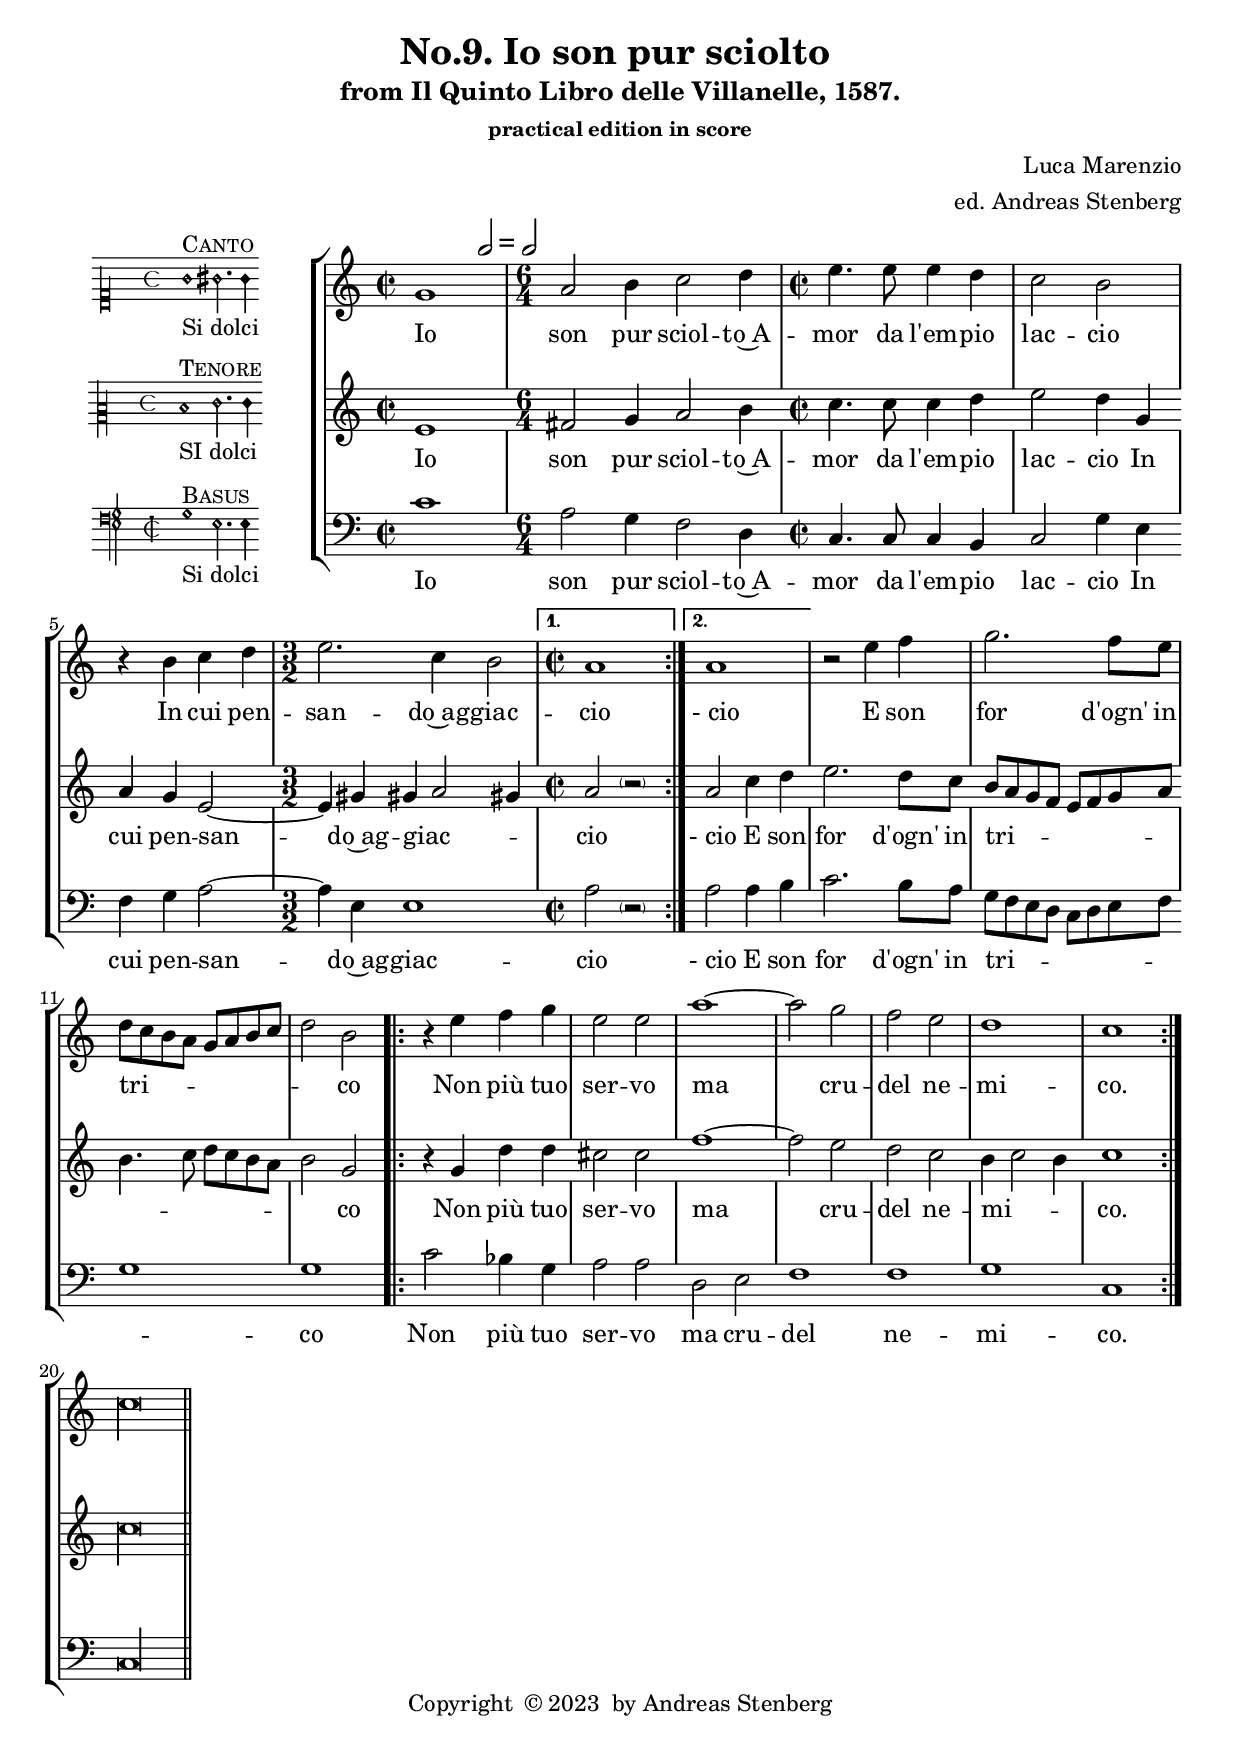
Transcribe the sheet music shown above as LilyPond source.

\version "2.20.0"

\include "deutsch.ly"

#(append! supported-clefs '(("petrucci-f3" . ("clefs.petrucci.f" 0 0))))
#(append! supported-clefs '(("mensural-f3" . ("clefs.mensural.f" 0 0))))

ficta = \once \set suggestAccidentals =##t

\header {

  title = "No.9. Io son pur sciolto "

  subtitle = "from Il Quinto Libro delle Villanelle, 1587."

  subsubtitle = "practical edition in score"

  composer = "Luca Marenzio"

  arranger = "ed. Andreas Stenberg"
  poet = ""
  meter =""

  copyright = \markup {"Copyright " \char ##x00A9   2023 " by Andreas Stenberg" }

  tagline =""

}

global = {

  \key c \major

}

%% PDF p.5.

sopMusic = \relative c'' {


  \set Score.tempoHideNote = ##t

  \tempo 2 = 96

  \time 2/2

%  \set Timing.measureLength = #(ly:make-moment 4/2)

%  \override Staff.BarLine.transparent = ##t

  \repeat volta 2 {

    g1
    \mark \markup { \fontsize #-2 \note {2} #1
  =
  \fontsize #-2 \note {2}  #1 }

    \time 6/4
    a2 h4 c2

    d4
    \time 2/2
    e4. e8

    e4 d4 c2

    h2 r4 h4

    c4 d4
    \time 3/2
    e2.

    c4 h2
  }
  \alternative {
    {
      \time 2/2
      a1
      \revert Staff.BarLine.transparent
    }
    {
      a1
    }
  }

  r2 e'4 f4 g2.

  f8 e8 d8\melisma c8 h8 a8 g8 a8 h8 c8

  d2\melismaEnd h2

  \revert Staff.BarLine.transparent

  \repeat volta 2 {

    r4 e4 f4 g4

    e2 e2

    a1~a2

    g2

    f2 e2

    d1

    c1


  }

  \revert Staff.BarLine.transparent

  \cadenzaOn

  c\longa

  \bar "||"

  \cadenzaOff

}

sopWords = \lyricmode {

  Io son pur sciol -- to~A -- mor da l'em -- pio lac -- cio

  In cui pen -- san -- do~ag -- giac -- cio

  "- cio"

  E son for d'ogn' in tri -- co

  Non più tuo ser -- vo ma cru -- del ne -- mi -- co.
}

%% PDF p.53.

altoMusic = \relative c' {

  \override Staff.BarLine.transparent = ##t

  \repeat volta 2 {

    e1

    fis2 g4 a2

    h4 c4. c8

    c4 d4 e2

    d4 g,4 a4 g4

    e2~ e4 gis4

    gis!4\melisma a2 gis!4\melismaEnd

  }
  \alternative {
    {
      a2 \parenthesize r2
      \once \revert Staff.BarLine.transparent

    }
    {
      a2
    }
  }

  c4 d4

  e2. d8 c8

  h8\melisma a8 g8 f8 e8 f8 g8 a8

  h4. c8 d8 c8 h8 a8

  h2\melismaEnd g2

  \once \revert Staff.BarLine.transparent

  \repeat volta 2 {
    r4 g4 d'4 d4

    \override Staff.BarLine.transparent =##t

    cis2 cis2

    f1~f2

    e2

    d2 c2

    h4\melisma c2 h4\melismaEnd

    c1


    \revert Staff.BarLine.transparent

  }

  \cadenzaOn

  c\longa

  \cadenzaOff

}

altoWords = \lyricmode {

  Io son pur sciol -- to~A -- mor da l'em -- pio lac -- cio

  In cui pen -- san -- do~ag -- giac -- cio

  "- cio"

  E son for d'ogn' in tri -- co

  Non più tuo ser -- vo ma cru -- del ne -- mi -- co.

}

%% PDF p.101.

bassMusic = \relative c' {

  \clef "bass"

  \override Staff.BarLine.transparent = ##t

  \repeat volta 2 {

  c1

  a2 g4 f2

  d4 c4. c8

  c4 h4 c2

  g'4 e4 f4 g4

  a2~ a4 e4

  e1
  }
  \alternative {
    {

  a2 \parenthesize r2

    \revert Staff.BarLine.transparent

  }

  {
    a2
  }
  }


  \override Staff.BarLine.transparent =##t


  a4 h4

  c2. h8 a8

  g8\melisma f8 e8 d8 c8 d8 e8 f8

  g1\melismaEnd

  g1

  \once \revert Staff.BarLine.transparent

  \repeat volta 2 {

  c2 b4 g4

  a2 a2

  d,2 e2

  f1

  f1

  g1

  c,1


    \revert Staff.BarLine.transparent


  }

  \cadenzaOn

  c\longa

  \cadenzaOff

}

bassWords = \lyricmode {

  Io son pur sciol -- to~A -- mor da l'em -- pio lac -- cio

  In cui pen -- san -- do~ag -- giac -- cio

  "- cio"

  E son for d'ogn' in tri -- co

  Non più tuo ser -- vo ma cru -- del ne -- mi -- co.

}

incipitDiscantus = \markup {

  \score {

    {

      %      \set Staff.instrumentName = #"Tenor "

      \override NoteHead.style = #'neomensural

      \override Rest.style = #'neomensural

      \override Staff.TimeSignature.style = #'mensural

      \cadenzaOn

      \clef "petrucci-c1"

      \key c \major

      \time 4/4


      g'1 ^\markup { \smallCaps"Canto"} _"Si dolci"

      gis'2. gis'4

    }

    \layout {

      \context {

        \Voice

        \remove "Ligature_bracket_engraver"

        \consists "Mensural_ligature_engraver"

      }

      line-width = 4.5\cm

    }

  }

}



incipitAltus = \markup {

  \score {

    {

      %      \set Staff.instrumentName = #"Tenor "

      \override NoteHead.style = #'neomensural

      \override Rest.style = #'neomensural

      \override Staff.TimeSignature.style = #'mensural

      \cadenzaOn

      \clef "petrucci-c2"

      \key c \major

      \time 4/4

      d'1^\markup \smallCaps"Tenore"_"SI dolci"

      e'2. e'4

    }

    \layout {

      \context {

        \Voice

        \remove "Ligature_bracket_engraver"

        \consists "Mensural_ligature_engraver"

      }

      line-width = 4.5\cm

    }

  }

}



incipitBassus = \markup {

  \score {

    {

      %      \set Staff.instrumentName = #"Tenor "

      \override NoteHead.style = #'neomensural

      \override Rest.style = #'neomensural

      \override Staff.TimeSignature.style = #'mensural

      \cadenzaOn

      \clef "petrucci-f"

      \key c \major

      \time 2/2

      g1^\markup \smallCaps"Basus"_"Si dolci"

      e2. e4

    }

    \layout {

      \context {

        \Voice

        \remove "Ligature_bracket_engraver"

        \consists "Mensural_ligature_engraver"

      }

      line-width = 4.5\cm

    }

  }

}



\score {

  <<

    \new StaffGroup \with {

      \override VerticalAxisGroup.staff-staff-spacing = #'((basic-distance . 12))

    } <<

      \new Staff = treble <<

        \set Staff.instrumentName = \incipitDiscantus

        \new Voice = "sopranos" {

          \set  Staff.midiInstrument ="choir aahs"

          %	\voiceOne

          << \global \sopMusic >>

        }

      >>

      \new Lyrics = sopranos { s1 }


      \new Staff = "medius" <<

        \set Staff.instrumentName = \incipitAltus


        \new Voice = "altos" {

          %	\voiceTwo

          \set  Staff.midiInstrument ="choir aahs"

          << \global \altoMusic >>

        }

      >>


      \new Lyrics = "altos" { s1 }


      \new Staff ="basses" {

        \set Staff.instrumentName = \incipitBassus


        \new Voice = "basses" {

          \set  Staff.midiInstrument ="choir aahs"

          %	\voiceTwo

          << \global \bassMusic >>

        }

      }

    >>

    \new Lyrics = basses { s1 }


    \context Lyrics = sopranos \lyricsto sopranos \sopWords

    \context Lyrics = altos \lyricsto altos \altoWords

    \context Lyrics = basses \lyricsto basses \bassWords

  >>

  \layout {

    \context {

      \Score

      % no bars in staves

      %      \override BarLine.transparent = ##t


    }

    % the next three instructions keep the lyrics between the bar lines

    \context {

      \Lyrics

      \consists "Bar_engraver"

      \override BarLine.transparent = ##t

    }

    \context {

      \StaffGroup

      \consists "Separating_line_group_engraver"

    }

    \context {

      \Voice

      % no slurs

      \override Slur.transparent = ##t

      % Comment in the below "\remove" command to allow line

      % breaking also at those barlines where a note overlaps

      % into the next bar.  The command is commented out in this

      % short example score, but especially for large scores, you

      % will typically yield better line breaking and thus improve

      % overall spacing if you comment in the following command.

      %\remove "Forbid_line_break_engraver"

    }

    indent = 4.5\cm

  }


}

%% Stanzas 2 - 4

\pageBreak

\markup {

  \fontsize #1.0
  \fill-line {
    \column {

      \line { \hspace #12 "2." }


      \line { Ecco libero il cor porto vel petto }

      \line { \hspace #5 Al tuo marcio dispetto }

      \line { \hspace #5 Ne più porto nel viso }

      \line { \hspace #5 Mestitia e pianto ma allegrezza e riso. }

      \vspace #1.0


      \line { \hspace #12 "3." }

      \line { Qual' huom ch'al Mar si diede in piccol legno }

      \line { \hspace #5 Senza fermo sostegno }

      \line { \hspace #5 Si scorge il caro lido }

      \line { \hspace #5 Inalza al ciel pien di letittia il grido. }

      \vspace #1.0


      \line { \hspace #12 "4." }

      \line { Tal io di servitù d'empio tiranno }

      \line { \hspace #5 E da sua cruda mano }

      \line { \hspace #5 Fuori di doglia e pianto }

      \line { \hspace #5 L'amata e dolce libertade io canto. }

    }
  }
}

\score {

  \unfoldRepeats

  <<

    \new StaffGroup <<

      \new Staff = treble <<

        \set Staff.instrumentName = \incipitDiscantus

        \new Voice = "sopranos" {

          \set  Staff.midiInstrument ="choir aahs"

          %	\voiceOne

          << \global \sopMusic >>

        }

      >>

      \new Lyrics = sopranos { s1 }


      \new Staff = "medius" <<

        \set Staff.instrumentName = \incipitAltus


        \new Voice = "altos" {

          %	\voiceTwo

          \set  Staff.midiInstrument ="choir aahs"

          << \global \altoMusic >>

        }

      >>


      \new Lyrics = "altos" { s1 }


      \new Staff ="basses" {

        \set Staff.instrumentName = \incipitBassus


        \new Voice = "basses" {

          \set  Staff.midiInstrument ="choir aahs"

          \clef "G_8"

          %	\voiceTwo

          << \global \bassMusic >>

        }

      }

    >>

    \new Lyrics = basses { s1 }


    \context Lyrics = sopranos \lyricsto sopranos \sopWords

    \context Lyrics = altos \lyricsto altos \altoWords

    \context Lyrics = basses \lyricsto basses \bassWords

  >>

  \midi {}

}

\paper {

  ragged-bottom = ##t

  ragged-last-bottom = ##t

  ragged-last = ##t

}


%{

convert-ly.py (GNU LilyPond) 2.18.2  convert-ly.py: Processing `'...

Applying conversion: 2.15.7, 2.15.9, 2.15.10, 2.15.16, 2.15.17,

2.15.18, 2.15.19, 2.15.20, 2.15.25, 2.15.32, 2.15.39, 2.15.40,

2.15.42, 2.15.43, 2.16.0, 2.17.0, 2.17.4, 2.17.5, 2.17.6, 2.17.11,

2.17.14, 2.17.15, 2.17.18, 2.17.19, 2.17.20, 2.17.25, 2.17.27,

2.17.29, 2.17.97, 2.18.0

%}
